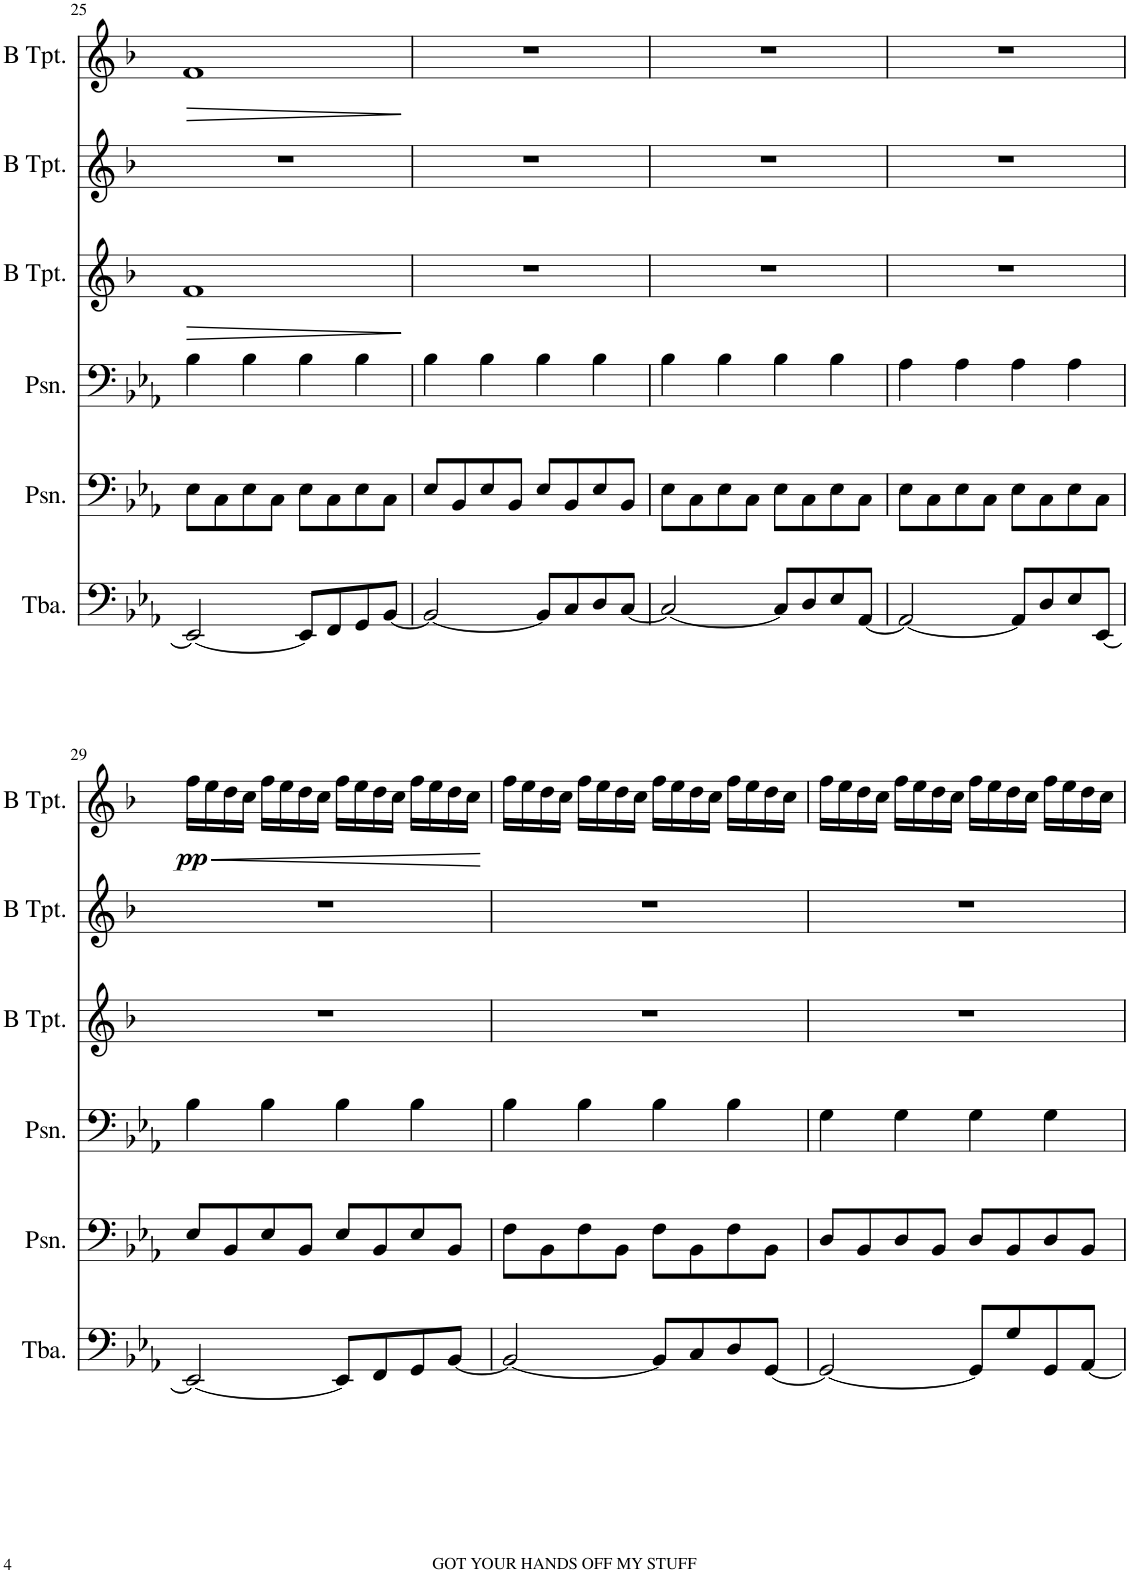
**kern	**kern	**kern	**kern	**dynam	**kern	**kern	**dynam
*part6	*part5	*part4	*part3	*part3	*part2	*part1	*part1
*staff6	*staff5	*staff4	*staff3	*staff3	*staff2	*staff1	*staff1
*I"Tuba	*I"Posaune	*I"Posaune	*I"Trompete in B	*	*I"Trompete in B	*I"Trompete in B	*
*I'Tba.	*I'Psn.	*I'Psn.	*	*	*	*	*
!!LO:PB:g=z
*clefF4	*clefF4	*clefF4	*clefG2	*	*clefG2	*clefG2	*
*	*	*	*Trd1c2	*	*Trd1c2	*Trd1c2	*
*k[b-e-a-]	*k[b-e-a-]	*k[b-e-a-]	*k[b-]	*	*k[b-]	*k[b-]	*
*M4/4	*M4/4	*M4/4	*M4/4	*	*M4/4	*M4/4	*
=25	=25	=25	=25	=25	=25	=25	=25
!	!	!	!	!LO:HP:b	!	!	!LO:HP:b
2EE-/_	8E-\L	4B-\	1f	>	1r	1f	>
.	8C\	.	.	.	.	.	.
.	8E-\	4B-\	.	.	.	.	.
.	8C\J	.	.	.	.	.	.
8EE-/L]	8E-\L	4B-\	.	.	.	.	.
8FF/	8C\	.	.	.	.	.	.
8GG/	8E-\	4B-\	.	.	.	.	.
[8BB-/J	8C\J	.	.	.	.	.	.
.	.	.	.	]	.	.	]
=26	=26	=26	=26	=26	=26	=26	=26
2BB-/_	8E-/L	4B-\	1r	.	1r	1r	.
.	8BB-/	.	.	.	.	.	.
.	8E-/	4B-\	.	.	.	.	.
.	8BB-/J	.	.	.	.	.	.
8BB-/L]	8E-/L	4B-\	.	.	.	.	.
8C/	8BB-/	.	.	.	.	.	.
8D/	8E-/	4B-\	.	.	.	.	.
[8C/J	8BB-/J	.	.	.	.	.	.
=27	=27	=27	=27	=27	=27	=27	=27
2C/_	8E-\L	4B-\	1r	.	1r	1r	.
.	8C\	.	.	.	.	.	.
.	8E-\	4B-\	.	.	.	.	.
.	8C\J	.	.	.	.	.	.
8C/L]	8E-\L	4B-\	.	.	.	.	.
8D/	8C\	.	.	.	.	.	.
8E-/	8E-\	4B-\	.	.	.	.	.
[8AA-/J	8C\J	.	.	.	.	.	.
=28	=28	=28	=28	=28	=28	=28	=28
2AA-/_	8E-\L	4A-\	1r	.	1r	1r	.
.	8C\	.	.	.	.	.	.
.	8E-\	4A-\	.	.	.	.	.
.	8C\J	.	.	.	.	.	.
8AA-/L]	8E-\L	4A-\	.	.	.	.	.
8D/	8C\	.	.	.	.	.	.
8E-/	8E-\	4A-\	.	.	.	.	.
[8EE-/J	8C\J	.	.	.	.	.	.
!!LO:LB:g=z
=29	=29	=29	=29	=29	=29	=29	=29
!	!	!	!	!	!	!	!LO:HP:b
!	!	!	!	!	!	!	!LO:DY:n=1:b
2EE-/_	8E-/L	4B-\	1r	.	1r	16ff\LL	< pp
.	.	.	.	.	.	16ee\	.
.	8BB-/	.	.	.	.	16dd\	.
.	.	.	.	.	.	16cc\JJ	.
.	8E-/	4B-\	.	.	.	16ff\LL	.
.	.	.	.	.	.	16ee\	.
.	8BB-/J	.	.	.	.	16dd\	.
.	.	.	.	.	.	16cc\JJ	.
8EE-/L]	8E-/L	4B-\	.	.	.	16ff\LL	.
.	.	.	.	.	.	16ee\	.
8FF/	8BB-/	.	.	.	.	16dd\	.
.	.	.	.	.	.	16cc\JJ	.
8GG/	8E-/	4B-\	.	.	.	16ff\LL	.
.	.	.	.	.	.	16ee\	.
[8BB-/J	8BB-/J	.	.	.	.	16dd\	.
.	.	.	.	.	.	16cc\JJ	.
.	.	.	.	.	.	.	[
=30	=30	=30	=30	=30	=30	=30	=30
2BB-/_	8F\L	4B-\	1r	.	1r	16ff\LL	.
.	.	.	.	.	.	16ee\	.
.	8BB-\	.	.	.	.	16dd\	.
.	.	.	.	.	.	16cc\JJ	.
.	8F\	4B-\	.	.	.	16ff\LL	.
.	.	.	.	.	.	16ee\	.
.	8BB-\J	.	.	.	.	16dd\	.
.	.	.	.	.	.	16cc\JJ	.
8BB-/L]	8F\L	4B-\	.	.	.	16ff\LL	.
.	.	.	.	.	.	16ee\	.
8C/	8BB-\	.	.	.	.	16dd\	.
.	.	.	.	.	.	16cc\JJ	.
8D/	8F\	4B-\	.	.	.	16ff\LL	.
.	.	.	.	.	.	16ee\	.
[8GG/J	8BB-\J	.	.	.	.	16dd\	.
.	.	.	.	.	.	16cc\JJ	.
=31	=31	=31	=31	=31	=31	=31	=31
2GG/_	8D/L	4G\	1r	.	1r	16ff\LL	.
.	.	.	.	.	.	16ee\	.
.	8BB-/	.	.	.	.	16dd\	.
.	.	.	.	.	.	16cc\JJ	.
.	8D/	4G\	.	.	.	16ff\LL	.
.	.	.	.	.	.	16ee\	.
.	8BB-/J	.	.	.	.	16dd\	.
.	.	.	.	.	.	16cc\JJ	.
8GG/L]	8D/L	4G\	.	.	.	16ff\LL	.
.	.	.	.	.	.	16ee\	.
8G/	8BB-/	.	.	.	.	16dd\	.
.	.	.	.	.	.	16cc\JJ	.
8GG/	8D/	4G\	.	.	.	16ff\LL	.
.	.	.	.	.	.	16ee\	.
[8AA-/J	8BB-/J	.	.	.	.	16dd\	.
.	.	.	.	.	.	16cc\JJ	.
=	=	=	=	=	=	=	=
*-	*-	*-	*-	*-	*-	*-	*-
